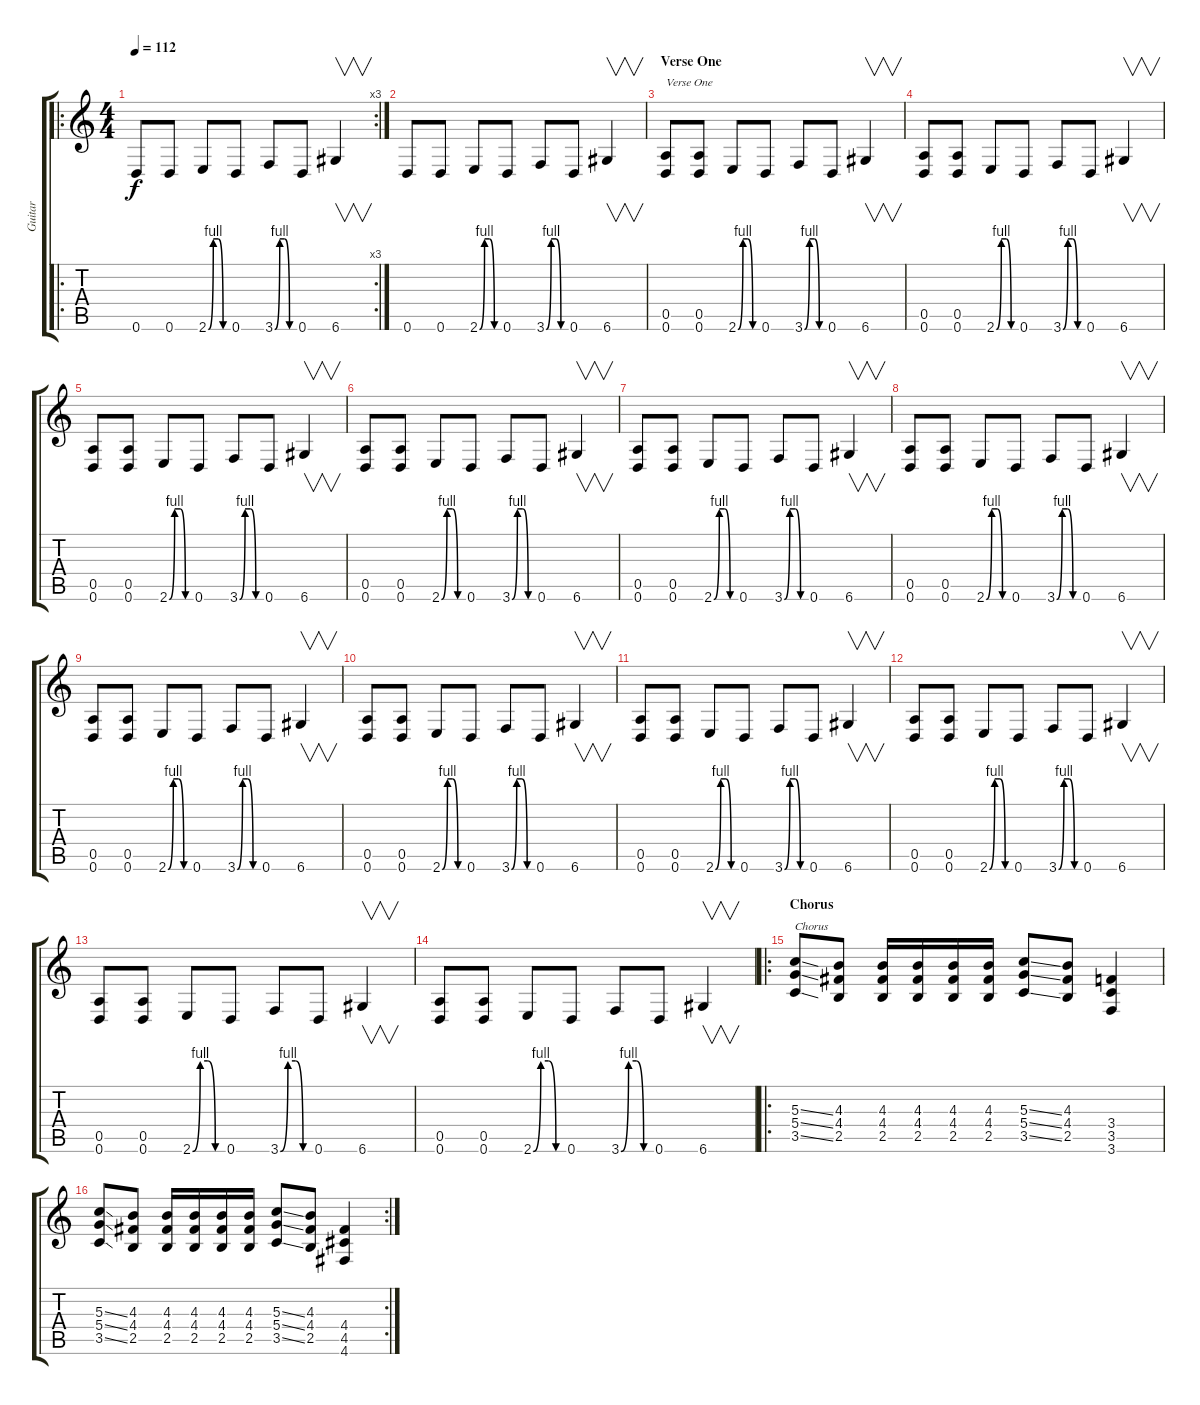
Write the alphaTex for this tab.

\track ("Guitar" "Guitar") {instrument distortionguitar}
\staff {score tabs}
\tuning (E4 B3 G3 D3 A2 D2) {hide}
\ro
\rc 3
\ts (4 4)
\tempo 112
\clef g2
\ks c
0.6.8{dy f instrument distortionguitar} 0.6.8 2.6{be (custom 0 0 15 4 30 4 45 0 60 0)}.8 0.6.8 3.6{be (custom 0 0 15 4 30 4 45 0 60 0)}.8 0.6.8 6.6.4{v} |
0.6.8 0.6.8 2.6{be (custom 0 0 15 4 30 4 45 0 60 0)}.8 0.6.8 3.6{be (custom 0 0 15 4 30 4 45 0 60 0)}.8 0.6.8 6.6.4{v} |
\section ("" "Verse One")
(0.5 0.6).8{txt "Verse One"} (0.5 0.6).8 2.6{be (custom 0 0 15 4 30 4 45 0 60 0)}.8 0.6.8 3.6{be (custom 0 0 15 4 30 4 45 0 60 0)}.8 0.6.8 6.6.4{v} |
(0.5 0.6).8 (0.5 0.6).8 2.6{be (custom 0 0 15 4 30 4 45 0 60 0)}.8 0.6.8 3.6{be (custom 0 0 15 4 30 4 45 0 60 0)}.8 0.6.8 6.6.4{v} |
(0.5 0.6).8 (0.5 0.6).8 2.6{be (custom 0 0 15 4 30 4 45 0 60 0)}.8 0.6.8 3.6{be (custom 0 0 15 4 30 4 45 0 60 0)}.8 0.6.8 6.6.4{v} |
(0.5 0.6).8 (0.5 0.6).8 2.6{be (custom 0 0 15 4 30 4 45 0 60 0)}.8 0.6.8 3.6{be (custom 0 0 15 4 30 4 45 0 60 0)}.8 0.6.8 6.6.4{v} |
(0.5 0.6).8 (0.5 0.6).8 2.6{be (custom 0 0 15 4 30 4 45 0 60 0)}.8 0.6.8 3.6{be (custom 0 0 15 4 30 4 45 0 60 0)}.8 0.6.8 6.6.4{v} |
(0.5 0.6).8 (0.5 0.6).8 2.6{be (custom 0 0 15 4 30 4 45 0 60 0)}.8 0.6.8 3.6{be (custom 0 0 15 4 30 4 45 0 60 0)}.8 0.6.8 6.6.4{v} |
(0.5 0.6).8 (0.5 0.6).8 2.6{be (custom 0 0 15 4 30 4 45 0 60 0)}.8 0.6.8 3.6{be (custom 0 0 15 4 30 4 45 0 60 0)}.8 0.6.8 6.6.4{v} |
(0.5 0.6).8 (0.5 0.6).8 2.6{be (custom 0 0 15 4 30 4 45 0 60 0)}.8 0.6.8 3.6{be (custom 0 0 15 4 30 4 45 0 60 0)}.8 0.6.8 6.6.4{v} |
(0.5 0.6).8 (0.5 0.6).8 2.6{be (custom 0 0 15 4 30 4 45 0 60 0)}.8 0.6.8 3.6{be (custom 0 0 15 4 30 4 45 0 60 0)}.8 0.6.8 6.6.4{v} |
(0.5 0.6).8 (0.5 0.6).8 2.6{be (custom 0 0 15 4 30 4 45 0 60 0)}.8 0.6.8 3.6{be (custom 0 0 15 4 30 4 45 0 60 0)}.8 0.6.8 6.6.4{v} |
(0.5 0.6).8 (0.5 0.6).8 2.6{be (custom 0 0 15 4 30 4 45 0 60 0)}.8 0.6.8 3.6{be (custom 0 0 15 4 30 4 45 0 60 0)}.8 0.6.8 6.6.4{v} |
(0.5 0.6).8 (0.5 0.6).8 2.6{be (custom 0 0 15 4 30 4 45 0 60 0)}.8 0.6.8 3.6{be (custom 0 0 15 4 30 4 45 0 60 0)}.8 0.6.8 6.6.4{v} |
\ro
\section ("" "Chorus")
(5.3{ss} 5.4{ss} 3.5{ss}).8{txt "Chorus"} (4.3 4.4 2.5).8 (4.3 4.4 2.5).16 (4.3 4.4 2.5).16 (4.3 4.4 2.5).16 (4.3 4.4 2.5).16 (5.3{ss} 5.4{ss} 3.5{ss}).8 (4.3 4.4 2.5).8 (3.4 3.5 3.6).4 |
\rc 2
(5.3{ss} 5.4{ss} 3.5{ss}).8 (4.3 4.4 2.5).8 (4.3 4.4 2.5).16 (4.3 4.4 2.5).16 (4.3 4.4 2.5).16 (4.3 4.4 2.5).16 (5.3{ss} 5.4{ss} 3.5{ss}).8 (4.3 4.4 2.5).8 (4.4 4.5 4.6).4
